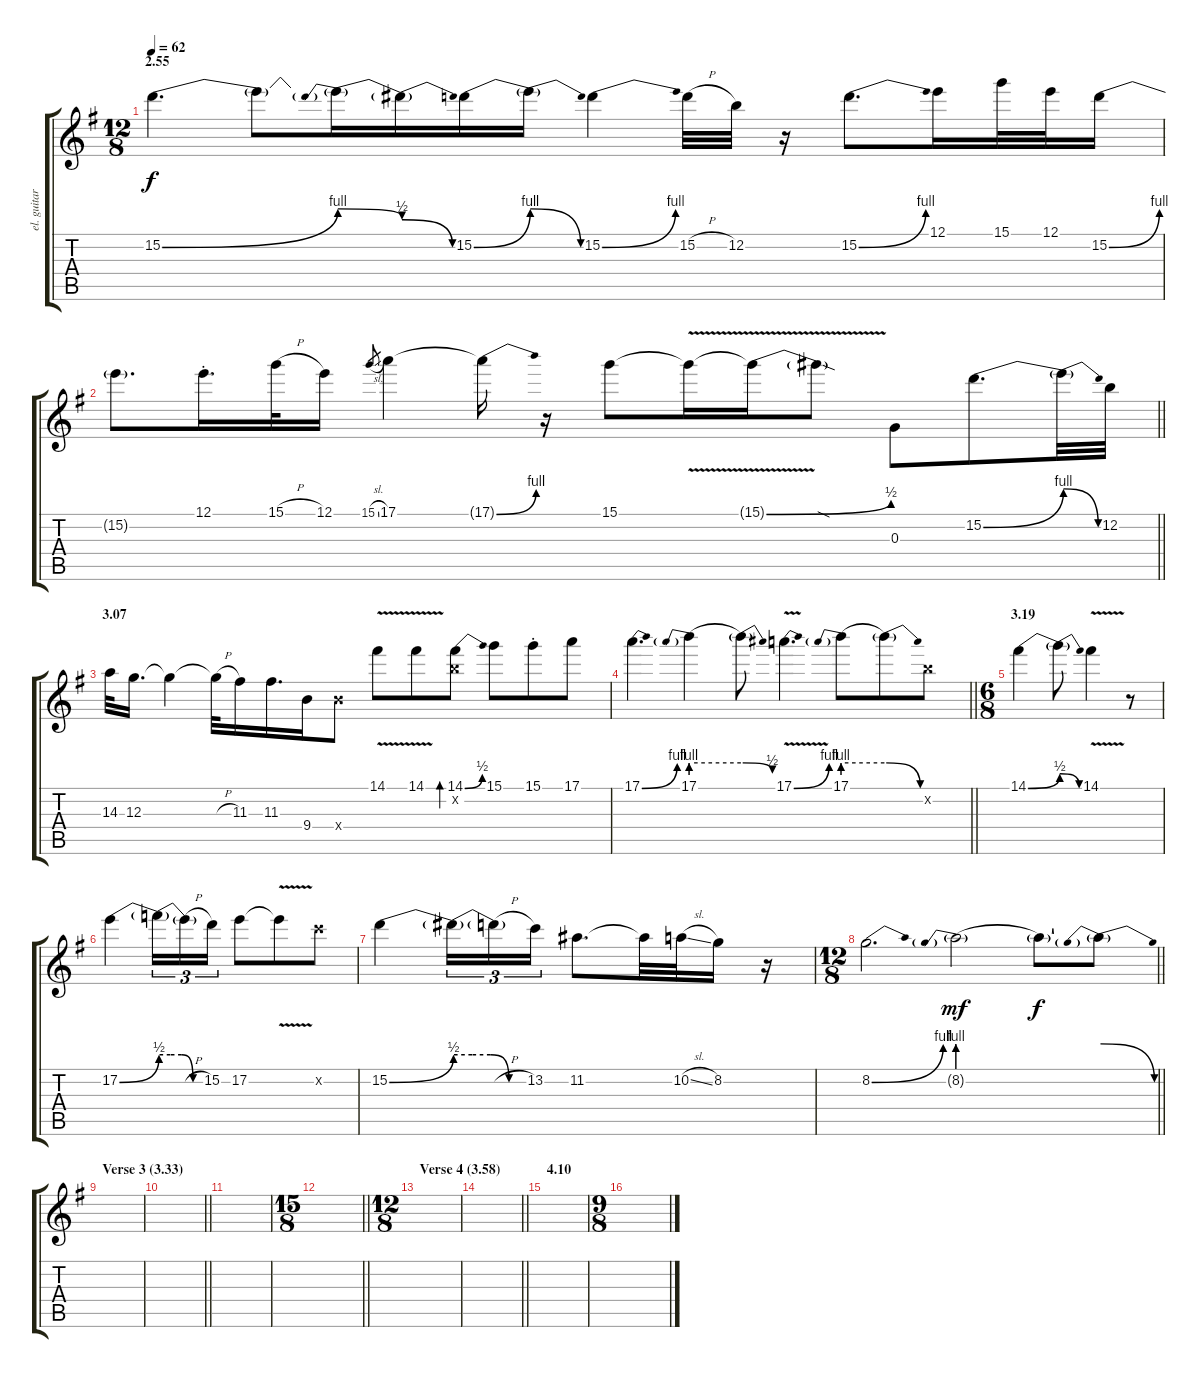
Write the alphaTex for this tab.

\track ("el. guitar" "el. guitar") {instrument overdrivenguitar}
\staff {score tabs}
\tuning (E4 B3 G3 D3 A2 E2) {hide}
\ts (12 8)
\section ("" "2.55")
\tempo 62
\clef g2
\ks g
15.2{be (bend 0 0 60 4)}.4{d dy f} 15.2{t}.8 15.2{be (prebendrelease 0 4 60 2) t}.16 15.2{be (release 0 2 60 0) t}.16 15.2{be (bend 0 0 60 4)}.16 15.2{be (release 0 4 60 0) t}.16 15.2{be (bend 0 0 60 4)}.4 15.2{h}.32 12.2.32 r.16 15.2{be (bend 0 0 60 4)}.8{d} 12.1.16 15.1.32 12.1.32 15.2{be (bend 0 0 60 4)}.16 |
\barLineRight lightlight
15.2{t}.8{d} 12.1{st}.16{d} 15.1{h}.32 12.1.16 15.1{sl}.8{gr} 17.1.4 17.1{be (bend 0 0 60 4) t}.16 r.16 15.1.8 15.1{v t}.16 15.1{be (bend 0 0 60 2) v t}.16 15.1{sod t}.8 0.3.8 15.2{be (bend 0 0 60 4)}.8{d} 15.2{be (release 0 4 60 0) t}.32 12.2.32 |
\section ("" "3.07")
14.3.32 12.3.16{d} 12.3{t}.4 12.3{h t}.32 11.3.16 11.3.16{d} 9.4.16 9.4{x}.8 14.1{v}.8 14.1{v}.8 (14.1{be (bend 0 0 60 2)} 12.2{x}).8{bd 60} 15.1.8 15.1{st}.8 17.1.8 |
\barLineRight lightlight
17.1{be (bend 0 0 60 4)}.4{d} 17.1{be (prebend 0 4 60 4)}.4 17.1{be (release 0 4 60 2) t}.8 17.1{be (bend 0 0 60 4) v}.4{d} 17.1{be (prebend 0 4 60 4)}.8 17.1{be (release 0 4 60 0) t}.8 12.2{x}.8 |
\ts (6 8)
\section ("" "3.19")
14.1{be (bend 0 0 60 2)}.4 14.1{be (release 0 2 60 0) t}.8 14.1{v}.4 r.8 |
17.2{be (bend 0 0 60 2)}.4 17.2{be (custom 0 2 15 2 30 2 45 0 60 0) t}.16{tu (3 2)} 17.2{h t}.16{tu (3 2)} 15.2.16{tu (3 2)} 17.2.8 17.2{v t}.8 13.2{x}.8 |
15.2{be (bend 0 0 60 2)}.4 15.2{be (custom 0 2 15 2 30 2 45 0 60 0) t}.16{tu (3 2)} 15.2{h t}.16{tu (3 2)} 13.2.16{tu (3 2)} 11.2.8{d} 11.2{t}.32 10.2{sl}.32 8.2.16 r.16 |
\ts (12 8)
\barLineRight lightlight
8.2{be (bend 0 0 60 4)}.2{d} 8.2{be (prebend 0 4 60 4) g}.2{dy mf} 8.2{t}.8{dy f} 8.2{be (prebendrelease 0 4 60 0) t}.8 |
\section ("" "Verse 3 (3.33)")
|
\barLineRight lightlight
|
|
\ts (15 8)
\barLineRight lightlight
|
\ts (12 8)
\section ("" "Verse 4 (3.58)")
|
\barLineRight lightlight
|
\section ("" "4.10")
|
\ts (9 8)
